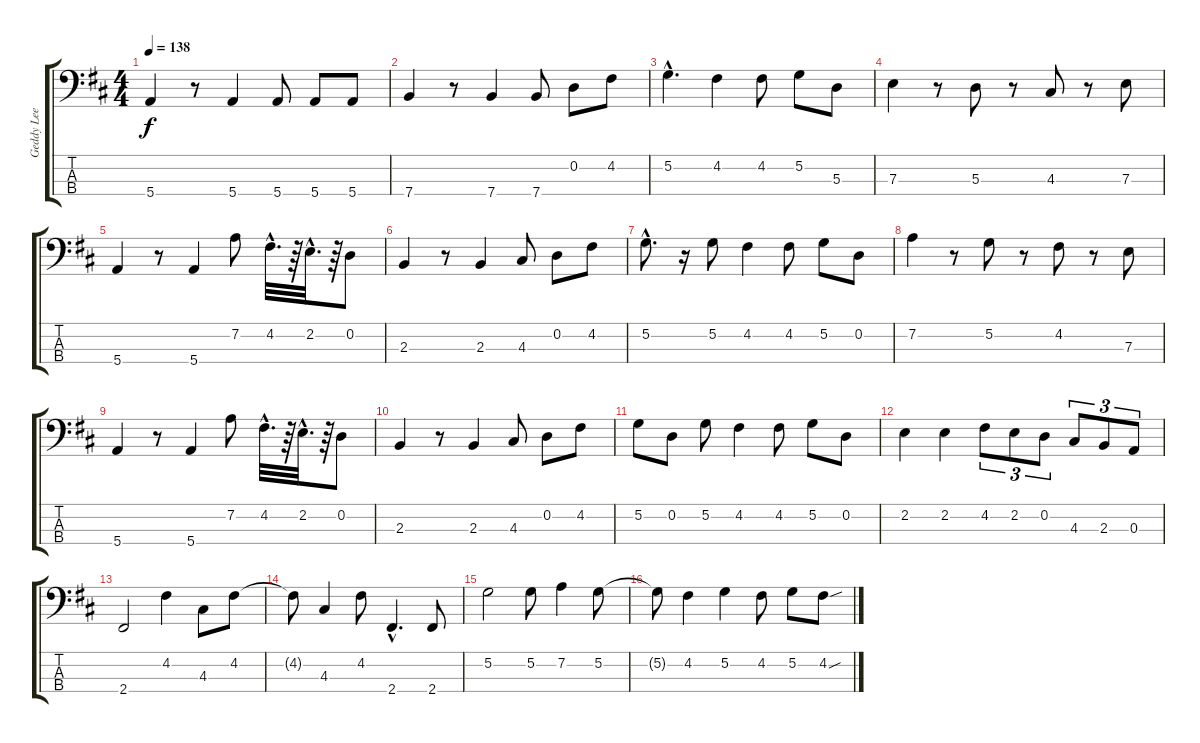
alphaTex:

\track ("Geddy Lee" "Geddy Lee") {instrument electricbassfinger}
\staff {score tabs}
\tuning (G2 D2 A1 E1) {hide}
\ts (4 4)
\tempo 138
\clef f4
\ks d
5.4.4{dy f} r.8 5.4.4 5.4.8 5.4.8 5.4.8 |
7.4.4 r.8 7.4.4 7.4.8 0.2.8 4.2.8 |
5.2{hac}.4{d} 4.2.4 4.2.8 5.2.8 5.3.8 |
7.3.4 r.8 5.3.8 r.8 4.3.8 r.8 7.3.8 |
5.4.4 r.8 5.4.4 7.2.8 4.2{hac}.32{d} r.64 2.2{hac}.32{d} r.64 0.2.8 |
2.3.4 r.8 2.3.4 4.3.8 0.2.8 4.2.8 |
5.2{hac}.8{d} r.16 5.2.8 4.2.4 4.2.8 5.2.8 0.2.8 |
7.2.4 r.8 5.2.8 r.8 4.2.8 r.8 7.3.8 |
5.4.4 r.8 5.4.4 7.2.8 4.2{hac}.32{d} r.64 2.2{hac}.32{d} r.64 0.2.8 |
2.3.4 r.8 2.3.4 4.3.8 0.2.8 4.2.8 |
5.2.8 0.2.8 5.2.8 4.2.4 4.2.8 5.2.8 0.2.8 |
2.2.4 2.2.4 4.2.8{tu (3 2)} 2.2.8{tu (3 2)} 0.2.8{tu (3 2)} 4.3.8{tu (3 2)} 2.3.8{tu (3 2)} 0.3.8{tu (3 2)} |
2.4.2 4.2.4 4.3.8 4.2.8 |
4.2{t}.8 4.3.4 4.2.8 2.4{hac}.4{d} 2.4.8 |
5.2.2 5.2.8 7.2.4 5.2.8 |
5.2{t}.8 4.2.4 5.2.4 4.2.8 5.2.8 4.2{sou}.8
